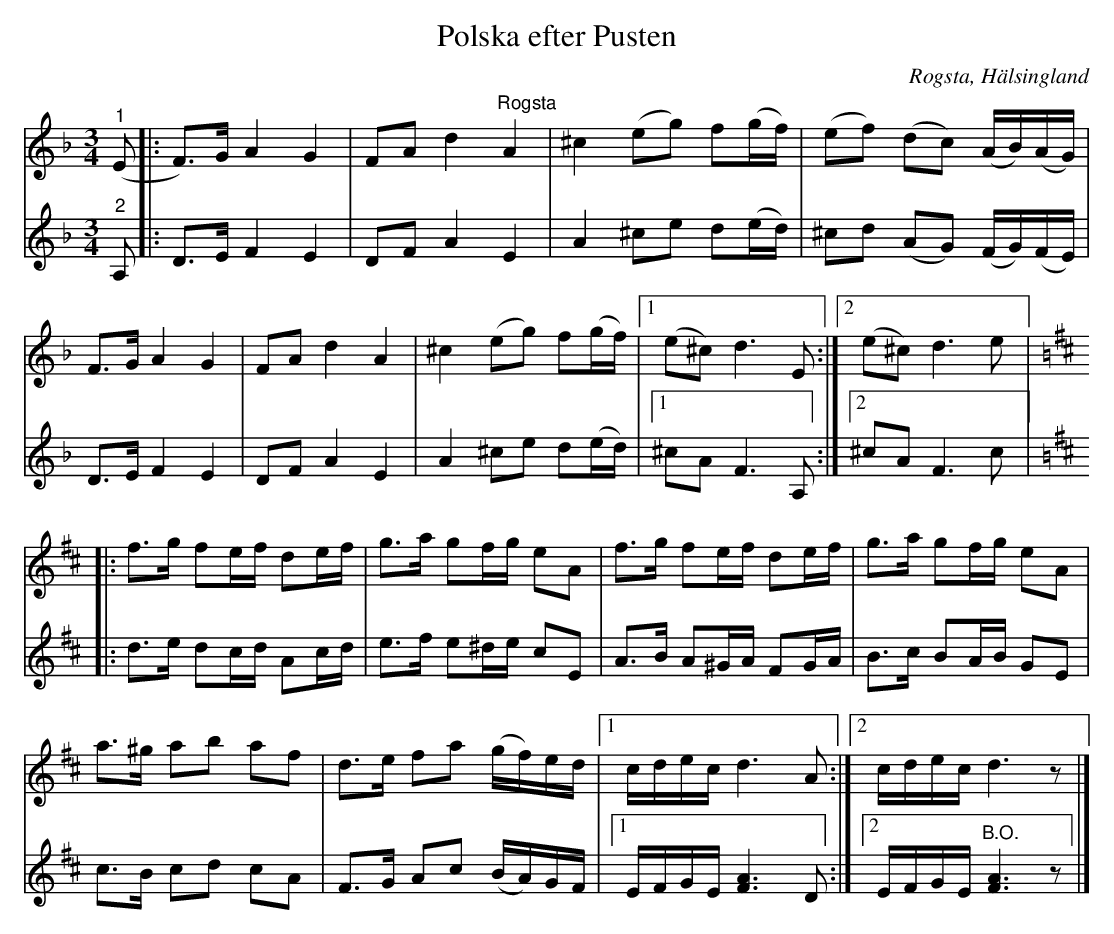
X:1
T:Polska efter Pusten
O:Rogsta, Hälsingland
L:1/8
M:3/4
K:Dm
V:1
"^1" (E |: F>)G A2 G2 | FA d2"^Rogsta" A2 | ^c2 (eg) f(g/f/) | (ef) (dc) (A/B/)(A/G/) |
F>G A2 G2 | FA d2 A2 | ^c2 (eg) f(g/f/) |1 (e^c) d3 E :|2 (e^c) d3 e |:
[K:D] f>g fe/f/ de/f/ | g>a gf/g/ eA | f>g fe/f/ de/f/ | g>a gf/g/ eA |
a>^g ab af | d>e fa (g/f/)e/d/ |1 c/d/e/c/ d3 A :|2 c/d/e/c/ d3 z |]
V:2
"^2" A, |: D>E F2 E2 | DF A2 E2 | A2 ^ce d(e/d/) | ^cd (AG) (F/G/)(F/E/) |
D>E F2 E2 | DF A2 E2 | A2 ^ce d(e/d/) |1 ^cA F3 A, :|2 ^cA F3 c |:
[K:D] d>e dc/d/ Ac/d/ | e>f e^d/e/ cE | A>B A^G/A/ FG/A/ | B>c BA/B/ GE |
c>B cd cA | F>G Ac (B/A/)G/F/ |1 E/F/G/E/ [FA]3 D :|2 E/F/G/E/"^B.O." [FA]3 z |]
